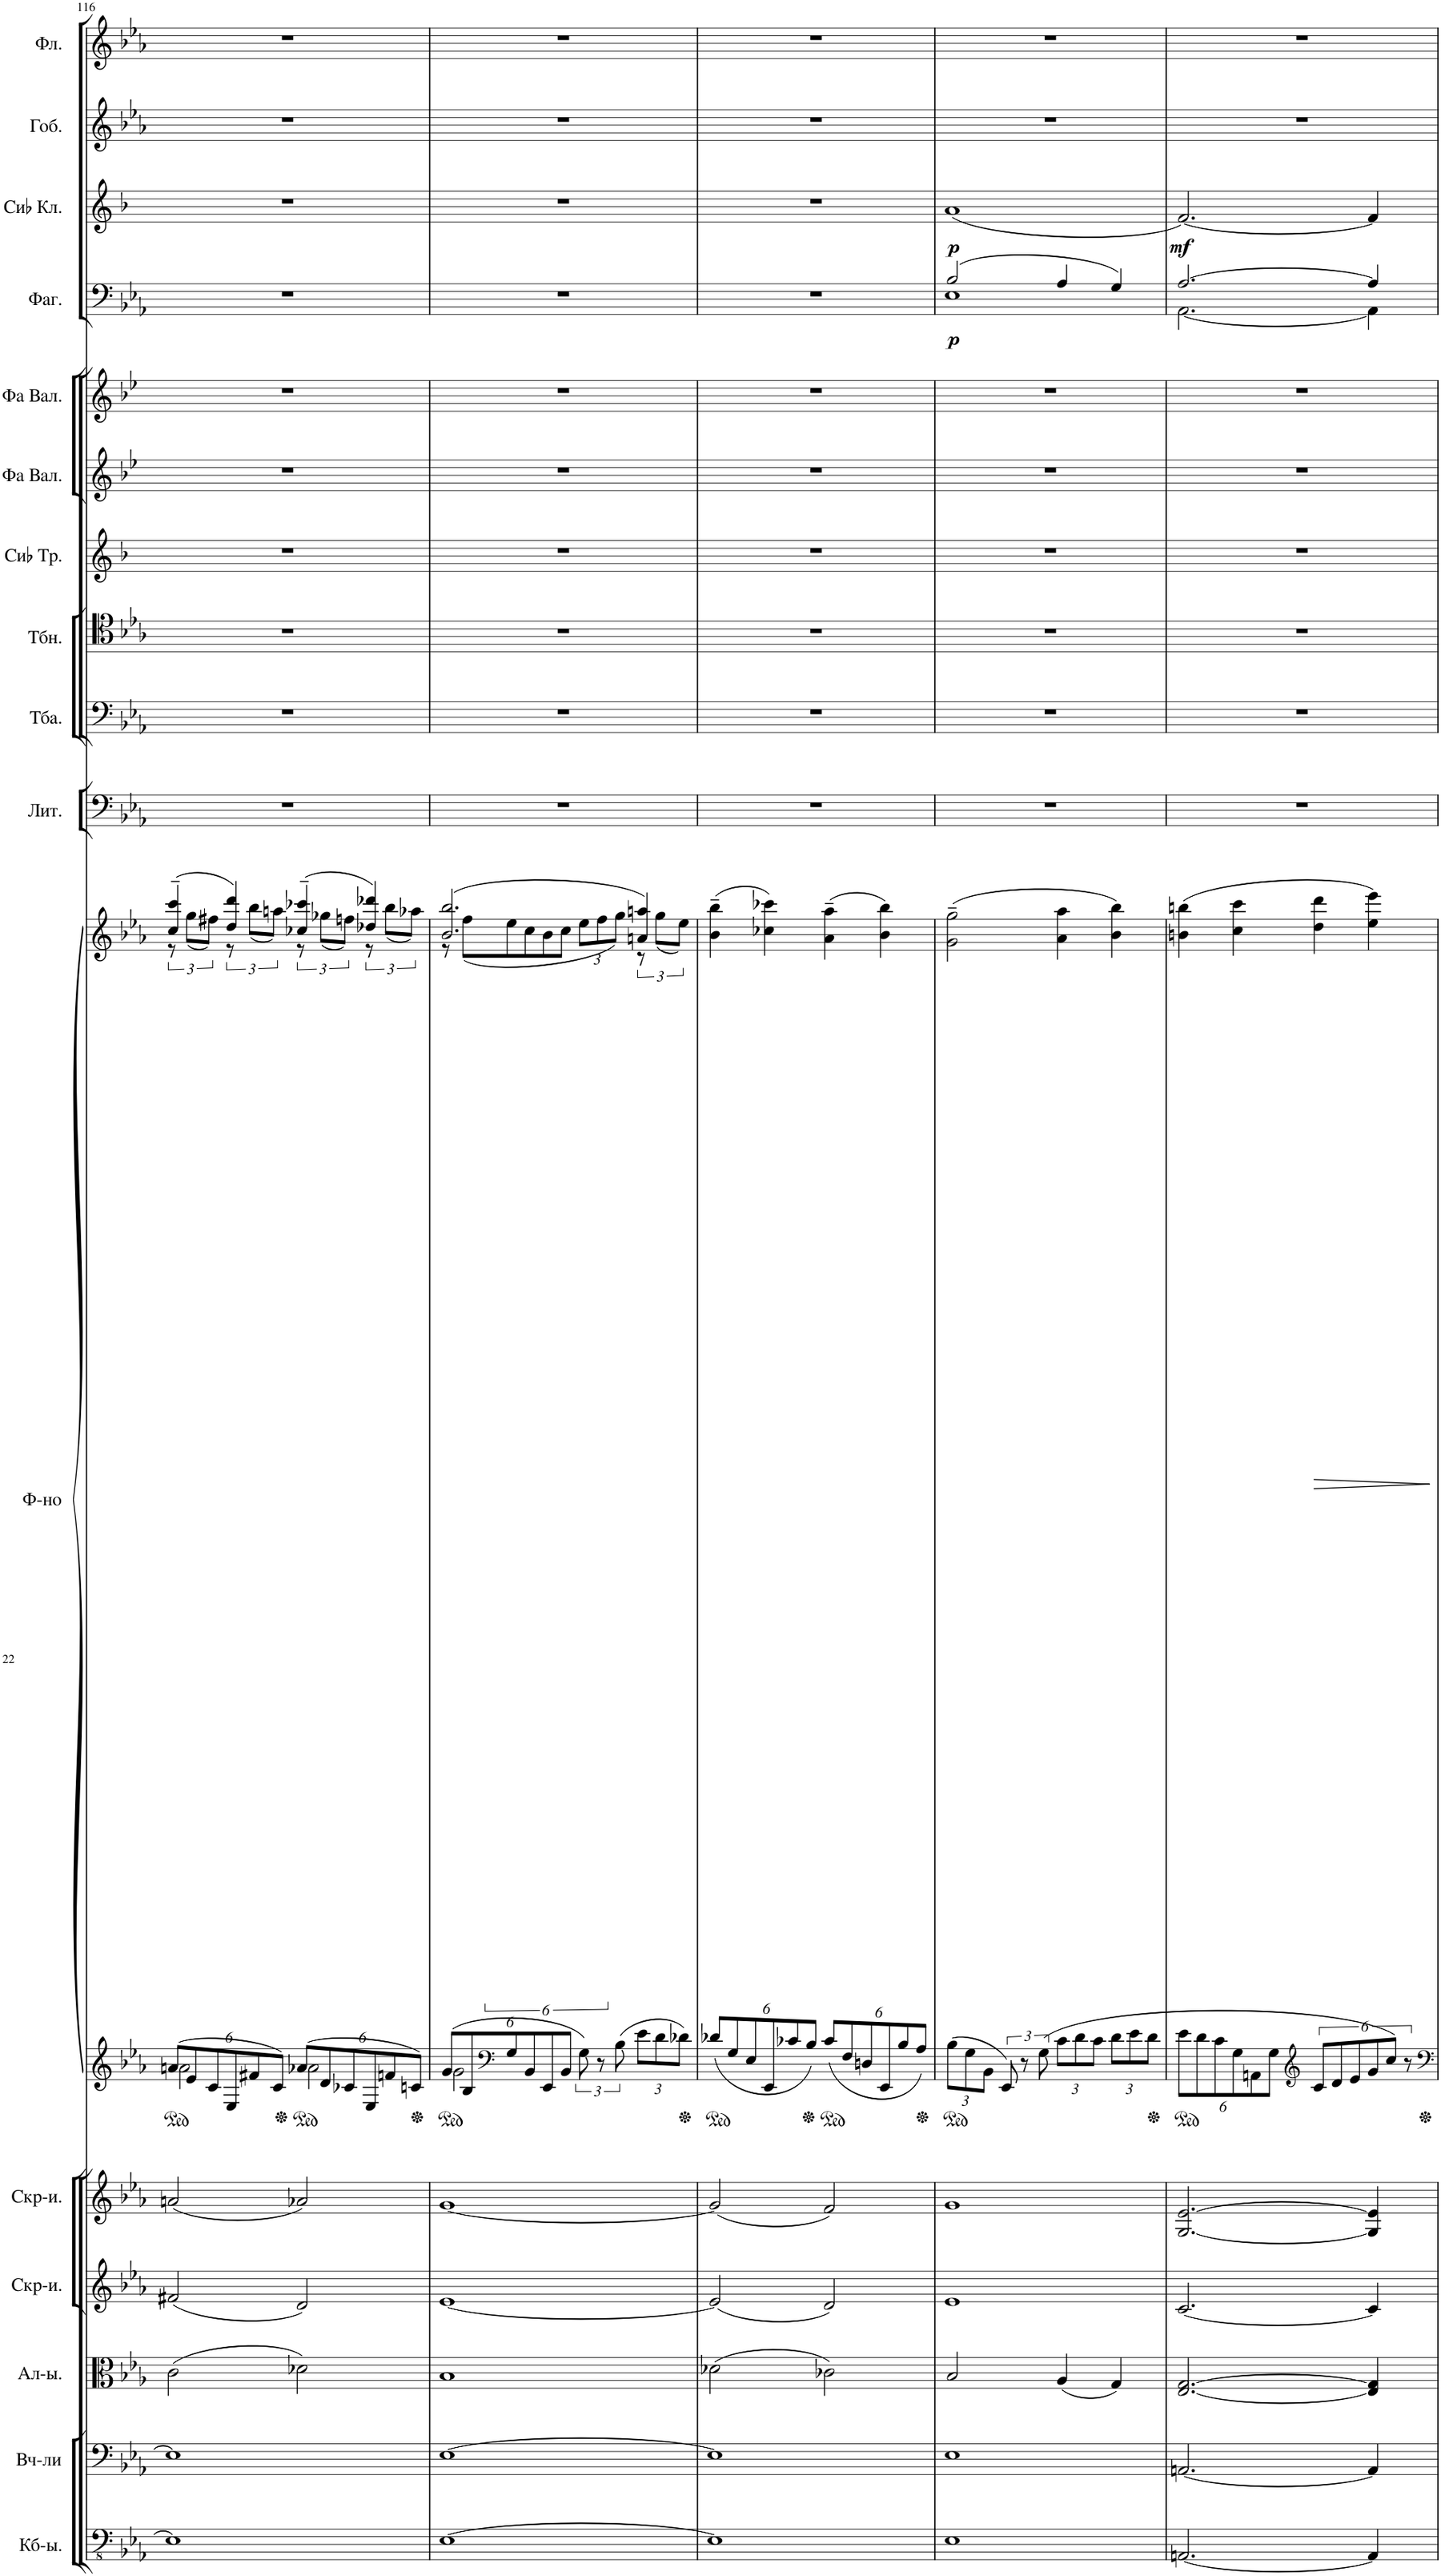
**kern	**kern	**kern	**kern	**kern	**kern	**kern	**dynam	**kern	**kern	**kern	**kern	**kern	**kern	**kern	**dynam	**kern	**dynam	**kern	**kern
*part16	*part15	*part14	*part13	*part12	*part11	*part11	*part11	*part10	*part9	*part8	*part7	*part6	*part5	*part4	*part4	*part3	*part3	*part2	*part1
*staff17	*staff16	*staff15	*staff14	*staff13	*staff12	*staff11	*staff11/12	*staff10	*staff9	*staff8	*staff7	*staff6	*staff5	*staff4	*staff4	*staff3	*staff3	*staff2	*staff1
*I"Контрабасы	*I"Виолончели	*I"Альты	*I"Скрипки	*I"Скрипки	*I"Рояль	*	*	*I"Литавры	*I"Туба	*I"Тромбон	*I"Сиb Труба	*I"Фа Валторна	*I"Фа Валторна	*I"Фагот	*	*I"Сиb Кларнет	*	*I"Гобой	*I"Флейта
*	*	*	*	*	*	*	*	*	*	*	*I'Сиb Тр.	*	*	*	*	*I'Сиb Кл.	*	*	*
!!LO:PB:g=z
*clefFv4	*clefF4	*clefC3	*clefG2	*clefG2	*clefG2	*clefG2	*	*clefF4	*clefF4	*clefC4	*clefG2	*clefG2	*clefG2	*clefF4	*	*clefG2	*	*clefG2	*clefG2
*	*	*	*	*	*	*	*	*	*	*	*Trd1c2	*Trd4c7	*Trd4c7	*	*	*Trd1c2	*	*	*
*k[b-e-a-]	*k[b-e-a-]	*k[b-e-a-]	*k[b-e-a-]	*k[b-e-a-]	*k[b-e-a-]	*k[b-e-a-]	*	*k[b-e-a-]	*k[b-e-a-]	*k[b-e-a-]	*k[b-]	*k[b-e-]	*k[b-e-]	*k[b-e-a-]	*	*k[b-]	*	*k[b-e-a-]	*k[b-e-a-]
*M2/2	*M2/2	*M2/2	*M2/2	*M2/2	*M2/2	*M2/2	*	*M2/2	*M2/2	*M2/2	*M2/2	*M2/2	*M2/2	*M2/2	*	*M2/2	*	*M2/2	*M2/2
*met(c|)	*met(c|)	*met(c|)	*met(c|)	*met(c|)	*met(c|)	*met(c|)	*	*met(c|)	*met(c|)	*met(c|)	*met(c|)	*met(c|)	*met(c|)	*met(c|)	*	*met(c|)	*	*met(c|)	*met(c|)
*	*	*	*	*	*Xbrackettup	*	*	*	*	*	*	*	*	*	*	*	*	*	*
=116	=116	=116	=116	=116	=116	=116	=116	=116	=116	=116	=116	=116	=116	=116	=116	=116	=116	=116	=116
*	*	*	*	*	*^	*^	*	*	*	*	*	*	*	*	*	*	*	*	*
1EE-]	1E-]	(2c\	(2f#X/	(2an/	12an/L	2a\	(4cc/~ 4ccc/~	12r	.	1r	1r	1r	1r	1r	1r	1r	.	1r	.	1r	1r
.	.	.	.	.	12e-/	.	.	(12gg\L	.	.	.	.	.	.	.	.	.	.	.	.	.
.	.	.	.	.	12c/	.	.	12ff#X\J)	.	.	.	.	.	.	.	.	.	.	.	.	.
.	.	.	.	.	12E-/	.	4dd/ 4ddd/)	12r	.	.	.	.	.	.	.	.	.	.	.	.	.
.	.	.	.	.	12f#X/	.	.	(12bb-\L	.	.	.	.	.	.	.	.	.	.	.	.	.
.	.	.	.	.	12c/J	.	.	12aan\J)	.	.	.	.	.	.	.	.	.	.	.	.	.
.	.	2d-X\)	2d/)	2a-X/)	12a-X/L	2a-\	(4cc-X/~ 4ccc-X/~	12r	.	.	.	.	.	.	.	.	.	.	.	.	.
.	.	.	.	.	12d/	.	.	(12gg-X\L	.	.	.	.	.	.	.	.	.	.	.	.	.
.	.	.	.	.	12c-X/	.	.	12ffn\J)	.	.	.	.	.	.	.	.	.	.	.	.	.
.	.	.	.	.	12E-/	.	4dd-X/ 4ddd-X/)	12r	.	.	.	.	.	.	.	.	.	.	.	.	.
.	.	.	.	.	12fn/	.	.	(12bb-\L	.	.	.	.	.	.	.	.	.	.	.	.	.
.	.	.	.	.	12cn/J	.	.	12aa-X\J)	.	.	.	.	.	.	.	.	.	.	.	.	.
=117	=117	=117	=117	=117	=117	=117	=117	=117	=117	=117	=117	=117	=117	=117	=117	=117	=117	=117	=117	=117	=117
[1EE-	[1E-	1B-	[1e-	[1g	12g/L	2g\	(2.b-/ 2.bb-/	12r	.	1r	1r	1r	1r	1r	1r	1r	.	1r	.	1r	1r
.	.	.	.	.	12B-/	.	.	(12ff\L	.	.	.	.	.	.	.	.	.	.	.	.	.
*	*	*	*	*	*clefF4	*	*	*	*	*	*	*	*	*	*	*	*	*	*	*	*
.	.	.	.	.	12G/	.	.	12ee-\	.	.	.	.	.	.	.	.	.	.	.	.	.
.	.	.	.	.	12BB-/	.	.	12cc\	.	.	.	.	.	.	.	.	.	.	.	.	.
.	.	.	.	.	12EE-/	.	.	12b-\	.	.	.	.	.	.	.	.	.	.	.	.	.
.	.	.	.	.	12BB-/J	.	.	12cc\J	.	.	.	.	.	.	.	.	.	.	.	.	.
*	*	*	*	*	*brackettup	*	*	*Xbrackettup	*	*	*	*	*	*	*	*	*	*	*	*	*
.	.	.	.	.	12G\	2ryy	.	12ee-\L	.	.	.	.	.	.	.	.	.	.	.	.	.
.	.	.	.	.	12r	.	.	12ff\	.	.	.	.	.	.	.	.	.	.	.	.	.
.	.	.	.	.	12B-\	.	.	12gg\J)	.	.	.	.	.	.	.	.	.	.	.	.	.
*	*	*	*	*	*Xbrackettup	*	*	*brackettup	*	*	*	*	*	*	*	*	*	*	*	*	*
.	.	.	.	.	12e-\L	.	4an/ 4aan/)	12r	.	.	.	.	.	.	.	.	.	.	.	.	.
.	.	.	.	.	12d\	.	.	(12gg\L	.	.	.	.	.	.	.	.	.	.	.	.	.
.	.	.	.	.	12d-X\J	.	.	12ee-\J)	.	.	.	.	.	.	.	.	.	.	.	.	.
*	*	*	*	*	*v	*v	*	*	*	*	*	*	*	*	*	*	*	*	*	*	*
*	*	*	*	*	*	*v	*v	*	*	*	*	*	*	*	*	*	*	*	*	*
=118	=118	=118	=118	=118	=118	=118	=118	=118	=118	=118	=118	=118	=118	=118	=118	=118	=118	=118	=118
1EE-]	1E-]	(2d-X\	(2e-/]	(2g/]	12d-X/L	(4b-\~ 4bb-\~	.	1r	1r	1r	1r	1r	1r	1r	.	1r	.	1r	1r
.	.	.	.	.	12G/	.	.	.	.	.	.	.	.	.	.	.	.	.	.
.	.	.	.	.	12E-/	.	.	.	.	.	.	.	.	.	.	.	.	.	.
.	.	.	.	.	12EE-/	4cc-X\ 4ccc-X\)	.	.	.	.	.	.	.	.	.	.	.	.	.
.	.	.	.	.	12c-X/	.	.	.	.	.	.	.	.	.	.	.	.	.	.
.	.	.	.	.	12B-/J	.	.	.	.	.	.	.	.	.	.	.	.	.	.
.	.	2c-X\)	2d/)	2f/)	12c-/L	(4a-\~ 4aa-\~	.	.	.	.	.	.	.	.	.	.	.	.	.
.	.	.	.	.	12F/	.	.	.	.	.	.	.	.	.	.	.	.	.	.
.	.	.	.	.	12Dn/	.	.	.	.	.	.	.	.	.	.	.	.	.	.
.	.	.	.	.	12EE-/	4b-\ 4bb-\)	.	.	.	.	.	.	.	.	.	.	.	.	.
.	.	.	.	.	12B-/	.	.	.	.	.	.	.	.	.	.	.	.	.	.
.	.	.	.	.	12A-/J	.	.	.	.	.	.	.	.	.	.	.	.	.	.
=119	=119	=119	=119	=119	=119	=119	=119	=119	=119	=119	=119	=119	=119	=119	=119	=119	=119	=119	=119
*	*	*	*	*	*	*	*	*	*	*	*	*	*	*^	*	*	*	*	*
!	!	!	!	!	!	!	!	!	!	!	!	!	!	!	!	!LO:DY:b	!	!LO:DY:b	!	!
1EE-	1E-	2B-/	1e-	1g	12B-\L	(2g\~ 2gg\~	.	1r	1r	1r	1r	1r	1r	(2B-/	1E-	p	(1a	p	1r	1r
.	.	.	.	.	12G\	.	.	.	.	.	.	.	.	.	.	.	.	.	.	.
.	.	.	.	.	12BB-\J	.	.	.	.	.	.	.	.	.	.	.	.	.	.	.
*	*	*	*	*	*brackettup	*	*	*	*	*	*	*	*	*	*	*	*	*	*	*
.	.	.	.	.	12EE-/	.	.	.	.	.	.	.	.	.	.	.	.	.	.	.
.	.	.	.	.	12r	.	.	.	.	.	.	.	.	.	.	.	.	.	.	.
.	.	.	.	.	12G\	.	.	.	.	.	.	.	.	.	.	.	.	.	.	.
*	*	*	*	*	*Xbrackettup	*	*	*	*	*	*	*	*	*	*	*	*	*	*	*
.	.	(4A-/	.	.	12c\L	4a-\ 4aa-\	.	.	.	.	.	.	.	4A-/	.	.	.	.	.	.
.	.	.	.	.	12d\	.	.	.	.	.	.	.	.	.	.	.	.	.	.	.
.	.	.	.	.	12c\J	.	.	.	.	.	.	.	.	.	.	.	.	.	.	.
.	.	4G/)	.	.	12d\L	4b-\ 4bb-\)	.	.	.	.	.	.	.	4G/)	.	.	.	.	.	.
.	.	.	.	.	12e-\	.	.	.	.	.	.	.	.	.	.	.	.	.	.	.
.	.	.	.	.	12d\J	.	.	.	.	.	.	.	.	.	.	.	.	.	.	.
=120	=120	=120	=120	=120	=120	=120	=120	=120	=120	=120	=120	=120	=120	=120	=120	=120	=120	=120	=120	=120
!	!	!	!	!	!	!	!	!	!	!	!	!	!	!	!	!	!	!LO:DY:b	!	!
[2.AAAn/	[2.AAn/	[2.E-/ [2.G/	[2.c/	[2.G/ [2.e-/	12e-\L	(4bn\ 4bbn\	.	1r	1r	1r	1r	1r	1r	[2.A-/	[2.AA-\	.	[2.f/)	mf	1r	1r
.	.	.	.	.	12d\	.	.	.	.	.	.	.	.	.	.	.	.	.	.	.
.	.	.	.	.	12c\	.	.	.	.	.	.	.	.	.	.	.	.	.	.	.
.	.	.	.	.	12G\	4cc\ 4ccc\	.	.	.	.	.	.	.	.	.	.	.	.	.	.
.	.	.	.	.	12AAn\	.	.	.	.	.	.	.	.	.	.	.	.	.	.	.
.	.	.	.	.	12G\J	.	.	.	.	.	.	.	.	.	.	.	.	.	.	.
*	*	*	*	*	*clefG2	*	*	*	*	*	*	*	*	*	*	*	*	*	*	*
*	*	*	*	*	*brackettup	*	*	*	*	*	*	*	*	*	*	*	*	*	*	*
!	!	!	!	!	!	!	!LO:HP:b	!	!	!	!	!	!	!	!	!	!	!	!	!
.	.	.	.	.	12c/L	4dd\ 4ddd\	>	.	.	.	.	.	.	.	.	.	.	.	.	.
.	.	.	.	.	12d/	.	.	.	.	.	.	.	.	.	.	.	.	.	.	.
.	.	.	.	.	12e-/	.	.	.	.	.	.	.	.	.	.	.	.	.	.	.
4AAA/]	4AA/]	4E-/] 4G/]	4c/]	4G/] 4e-/]	12g/	4ee-\ 4eee-\)	.	.	.	.	.	.	.	4A-/]	4AA-\]	.	4f/]	.	.	.
.	.	.	.	.	12cc/J	.	.	.	.	.	.	.	.	.	.	.	.	.	.	.
.	.	.	.	.	12r	.	.	.	.	.	.	.	.	.	.	.	.	.	.	.
*	*	*	*	*	*	*	*	*	*	*	*	*	*	*v	*v	*	*	*	*	*
.	.	.	.	.	.	.	]	.	.	.	.	.	.	.	.	.	.	.	.
=	=	=	=	=	=	=	=	=	=	=	=	=	=	=	=	=	=	=	=
*-	*-	*-	*-	*-	*-	*-	*-	*-	*-	*-	*-	*-	*-	*-	*-	*-	*-	*-	*-
